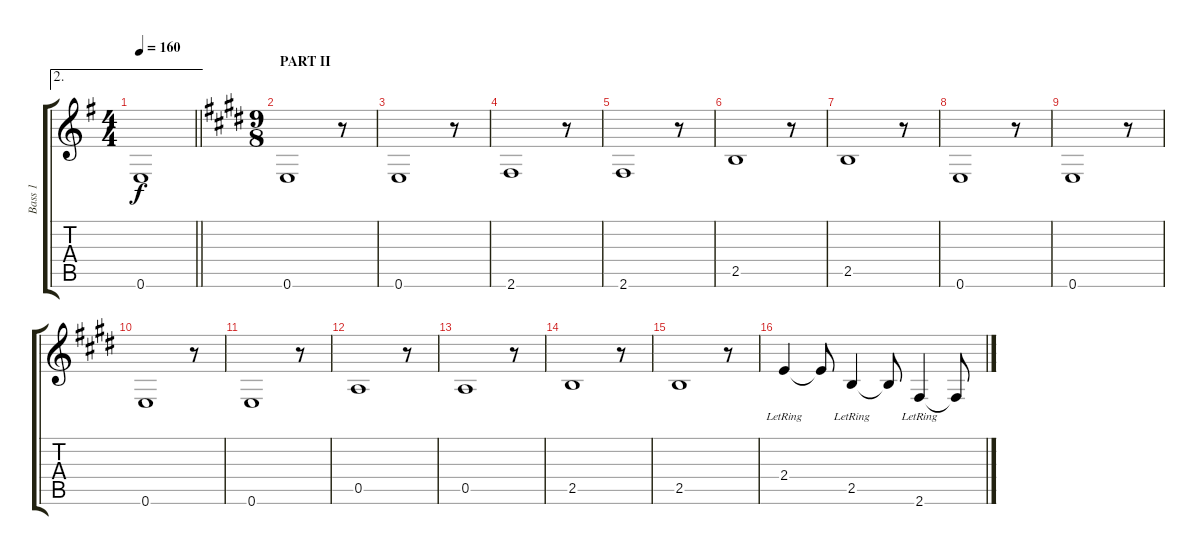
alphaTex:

\track ("Bass 1" "Bass 1") {instrument acousticguitarnylon}
\staff {score tabs}
\tuning (E4 B3 G3 D3 A2 E2) {hide}
\ae 2
\ts (4 4)
\tempo 160
\clef g2
\barLineRight lightlight
\ks g
0.6.1{dy f} |
\ts (9 8)
\section ("" "PART II")
\ks e
0.6.1 r.8 |
0.6.1 r.8 |
2.6.1 r.8 |
2.6.1 r.8 |
2.5.1 r.8 |
2.5.1 r.8 |
0.6.1 r.8 |
0.6.1 r.8 |
0.6.1 r.8 |
0.6.1 r.8 |
0.5.1 r.8 |
0.5.1 r.8 |
2.5.1 r.8 |
2.5.1 r.8 |
2.4{lr}.4 2.4{t}.8 2.5{lr}.4 2.5{t}.8 2.6{lr}.4 2.6{t}.8
